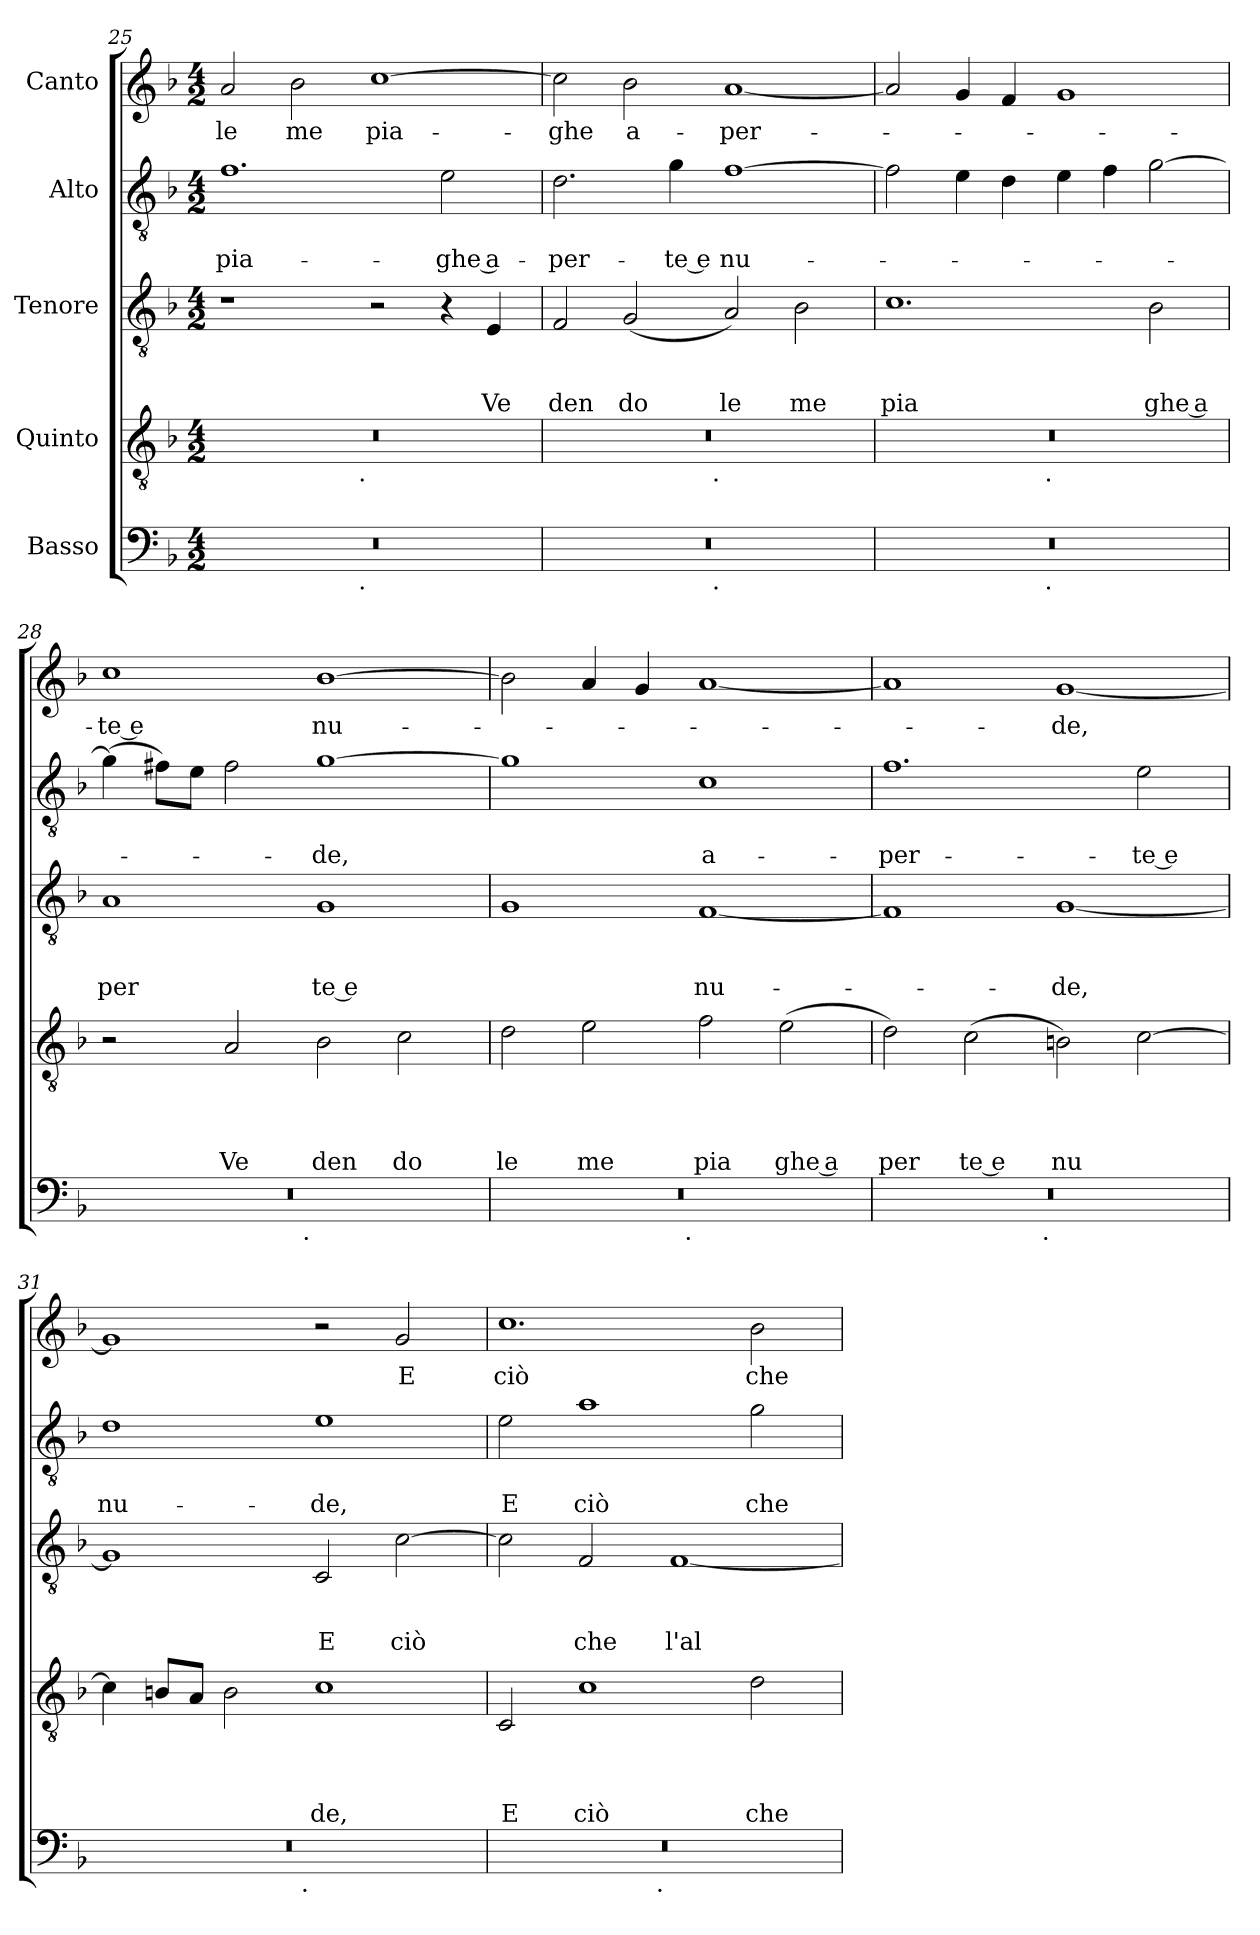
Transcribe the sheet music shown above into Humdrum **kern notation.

**kern	**kern	**text	**text	**text	**text	**kern	**text	**text	**text	**kern	**text	**text	**kern	**text
*part5	*part4	*part4	*part4	*part4	*part4	*part3	*part3	*part3	*part3	*part2	*part2	*part2	*part1	*part1
*staff5	*staff4	*staff4	*staff4	*staff4	*staff4	*staff3	*staff3	*staff3	*staff3	*staff2	*staff2	*staff2	*staff1	*staff1
*I"Basso	*I"Quinto	*	*	*	*	*I"Tenore	*	*	*	*I"Alto	*	*	*I"Canto	*
*clefF4	*clefGv2	*	*	*	*	*clefGv2	*	*	*	*clefGv2	*	*	*clefG2	*
*k[b-]	*k[b-]	*	*	*	*	*k[b-]	*	*	*	*k[b-]	*	*	*k[b-]	*
*F:	*F:	*	*	*	*	*F:	*	*	*	*F:	*	*	*F:	*
*M4/2	*M4/2	*	*	*	*	*M4/2	*	*	*	*M4/2	*	*	*M4/2	*
=25	=25	=25	=25	=25	=25	=25	=25	=25	=25	=25	=25	=25	=25	=25
!	!	!	!	!	!	!	!	!	!	!	!	!LO:LY:b	!	!LO:LY:b
*^	*^	*	*	*	*	*	*	*	*	*	*	*	*	*
0r	2ryy	0r	2ryy	.	.	.	.	1r	.	.	.	1.f	.	pia-	2a/	le
!	!	!	!	!	!	!	!	!	!	!	!	!	!	!	!	!LO:LY:b
.	4...ryy	.	4...ryy	.	.	.	.	.	.	.	.	.	.	.	2b-\	me
!	!	!	!LO:TX:b:t=.	!	!	!	!	!	!	!	!	!	!	!	!	!
!	!LO:TX:b:t=.	!	!	!	!	!	!	!	!	!	!	!	!	!	!	!
.	1ryy	.	1ryy	.	.	.	.	.	.	.	.	.	.	.	.	.
!	!	!	!	!	!	!	!	!	!	!	!	!	!	!	!	!LO:LY:b
.	.	.	.	.	.	.	.	2r	.	.	.	.	.	.	[>1cc	pia-
!	!	!	!	!	!	!	!	!	!	!	!	!	!	!LO:LY:b:rj	!	!
.	.	.	.	.	.	.	.	4r	.	.	.	2e\	.	-ghe a-	.	.
!	!	!	!	!	!	!	!	!	!	!	!LO:LY:b	!	!	!	!	!
.	.	.	.	.	.	.	.	4E/	.	.	Ve	.	.	.	.	.
.	32ryy	.	32ryy	.	.	.	.	.	.	.	.	.	.	.	.	.
=26	=26	=26	=26	=26	=26	=26	=26	=26	=26	=26	=26	=26	=26	=26	=26	=26
!	!	!	!	!	!	!	!	!	!	!	!LO:LY:b	!	!	!LO:LY:b	!	!LO:LY:b
0r	2ryy	0r	2ryy	.	.	.	.	2F/	.	.	den	2.d\	.	-per-	2cc\]	-ghe
!	!	!	!	!	!	!	!	!	!	!	!LO:LY:b	!	!	!	!	!LO:LY:b
.	4...ryy	.	4...ryy	.	.	.	.	(2G/	.	.	do	.	.	.	2b-\	a-
!	!	!	!	!	!	!	!	!	!	!	!	!	!	!LO:LY:b:rj	!	!
.	.	.	.	.	.	.	.	.	.	.	.	(4g\	.	-te e	.	.
!	!	!	!LO:TX:b:t=.	!	!	!	!	!	!	!	!	!	!	!	!	!
!	!LO:TX:b:t=.	!	!	!	!	!	!	!	!	!	!	!	!	!	!	!
.	1ryy	.	1ryy	.	.	.	.	.	.	.	.	.	.	.	.	.
!	!	!	!	!	!	!	!	!	!	!	!LO:LY:b	!	!	!LO:LY:b	!	!LO:LY:b
.	.	.	.	.	.	.	.	2A/)	.	.	le	[>1f	.	nu-	[<1a	-per-
!	!	!	!	!	!	!	!	!	!	!	!LO:LY:b	!	!	!	!	!
.	.	.	.	.	.	.	.	2B-\	.	.	me	.	.	.	.	.
.	32ryy	.	32ryy	.	.	.	.	.	.	.	.	.	.	.	.	.
=27	=27	=27	=27	=27	=27	=27	=27	=27	=27	=27	=27	=27	=27	=27	=27	=27
!	!	!	!	!	!	!	!	!	!	!	!LO:LY:b	!	!	!	!	!
0r	2ryy	0r	2ryy	.	.	.	.	1.c	.	.	pia	2f\]	.	.	2a/]	.
.	4...ryy	.	4...ryy	.	.	.	.	.	.	.	.	4e\	.	.	4g/	.
.	.	.	.	.	.	.	.	.	.	.	.	4d\	.	.	4f/	.
!	!	!	!LO:TX:b:t=.	!	!	!	!	!	!	!	!	!	!	!	!	!
!	!LO:TX:b:t=.	!	!	!	!	!	!	!	!	!	!	!	!	!	!	!
.	1ryy	.	1ryy	.	.	.	.	.	.	.	.	.	.	.	.	.
.	.	.	.	.	.	.	.	.	.	.	.	4e\	.	.	1g	.
.	.	.	.	.	.	.	.	.	.	.	.	4f\	.	.	.	.
!	!	!	!	!	!	!	!	!	!	!	!LO:LY:b:rj	!	!	!	!	!
.	.	.	.	.	.	.	.	2B-\	.	.	ghe a	[>2g\	.	.	.	.
.	32ryy	.	32ryy	.	.	.	.	.	.	.	.	.	.	.	.	.
=28	=28	=28	=28	=28	=28	=28	=28	=28	=28	=28	=28	=28	=28	=28	=28	=28
!	!	!	!	!	!	!	!	!	!	!	!LO:LY:b	!	!	!	!	!LO:LY:b:rj
*	*	*v	*v	*	*	*	*	*	*	*	*	*	*	*	*	*
0r	2ryy	2r	.	.	.	.	1A	.	.	per	(>4g\]	.	.	1cc	-te e
.	.	.	.	.	.	.	.	.	.	.	8f#X\L)	.	.	.	.
.	.	.	.	.	.	.	.	.	.	.	8e\J	.	.	.	.
!	!	!	!	!	!	!LO:LY:b	!	!	!	!	!	!	!	!	!
.	4...ryy	2A/	.	.	.	Ve	.	.	.	.	2f#\	.	.	.	.
!	!LO:TX:b:t=.	!	!	!	!	!	!	!	!	!	!	!	!	!	!
.	1ryy	.	.	.	.	.	.	.	.	.	.	.	.	.	.
!	!	!	!	!	!	!LO:LY:b	!	!	!	!LO:LY:b	!	!	!LO:LY:b	!	!LO:LY:b
.	.	2B-\	.	.	.	den	1G	.	.	te e	[<1g	.	-de,	[<1b-	nu-
!	!	!	!	!	!	!LO:LY:b	!	!	!	!	!	!	!	!	!
.	.	2c\	.	.	.	do	.	.	.	.	.	.	.	.	.
.	32ryy	.	.	.	.	.	.	.	.	.	.	.	.	.	.
!!LO:LB:g=z
=29	=29	=29	=29	=29	=29	=29	=29	=29	=29	=29	=29	=29	=29	=29	=29
!	!	!	!	!	!	!LO:LY:b	!	!	!	!	!	!	!	!	!
0r	2ryy	2d\	.	.	.	le	1G	.	.	.	1g]	.	.	2b-\]	.
!	!	!	!	!	!	!LO:LY:b	!	!	!	!	!	!	!	!	!
.	4...ryy	2e\	.	.	.	me	.	.	.	.	.	.	.	4a/	.
.	.	.	.	.	.	.	.	.	.	.	.	.	.	4g/	.
!	!LO:TX:b:t=.	!	!	!	!	!	!	!	!	!	!	!	!	!	!
.	1ryy	.	.	.	.	.	.	.	.	.	.	.	.	.	.
!	!	!	!	!	!	!LO:LY:b	!	!	!	!LO:LY:b	!	!	!LO:LY:b	!	!
.	.	2f\	.	.	.	pia	[<1F	.	.	nu-	1c	.	a-	[<1a	.
!	!	!	!	!	!	!LO:LY:b:rj	!	!	!	!	!	!	!	!	!
.	.	(<2e\	.	.	.	ghe a	.	.	.	.	.	.	.	.	.
.	32ryy	.	.	.	.	.	.	.	.	.	.	.	.	.	.
=30	=30	=30	=30	=30	=30	=30	=30	=30	=30	=30	=30	=30	=30	=30	=30
!	!	!	!	!	!	!LO:LY:b	!	!	!	!	!	!	!LO:LY:b	!	!
0r	2ryy	2d\)	.	.	.	per	1F]	.	.	.	1.f	.	-per-	1a]	.
!	!	!	!	!	!	!LO:LY:b:rj	!	!	!	!	!	!	!	!	!
.	4...ryy	(<2c\	.	.	.	te e	.	.	.	.	.	.	.	.	.
!	!LO:TX:b:t=.	!	!	!	!	!	!	!	!	!	!	!	!	!	!
.	1ryy	.	.	.	.	.	.	.	.	.	.	.	.	.	.
!	!	!	!	!	!	!LO:LY:b	!	!	!	!LO:LY:b	!	!	!	!	!LO:LY:b
.	.	2Bn\)	.	.	.	nu	[<1G	.	.	-de,	.	.	.	[<1g	-de,
!	!	!	!	!	!	!	!	!	!	!	!	!	!LO:LY:b:rj	!	!
.	.	[>2c\	.	.	.	.	.	.	.	.	2e\	.	-te e	.	.
.	32ryy	.	.	.	.	.	.	.	.	.	.	.	.	.	.
=31	=31	=31	=31	=31	=31	=31	=31	=31	=31	=31	=31	=31	=31	=31	=31
!	!	!	!	!	!	!	!	!	!	!	!	!	!LO:LY:b	!	!
0r	2ryy	4c\]	.	.	.	.	1G]	.	.	.	1d	.	nu-	1g]	.
.	.	8Bn/L	.	.	.	.	.	.	.	.	.	.	.	.	.
.	.	8A/J	.	.	.	.	.	.	.	.	.	.	.	.	.
.	4...ryy	2B\	.	.	.	.	.	.	.	.	.	.	.	.	.
!	!LO:TX:b:t=.	!	!	!	!	!	!	!	!	!	!	!	!	!	!
.	1ryy	.	.	.	.	.	.	.	.	.	.	.	.	.	.
!	!	!	!	!	!	!LO:LY:b	!	!	!	!LO:LY:b	!	!	!LO:LY:b	!	!
.	.	1c	.	.	.	de,	2C/	.	.	E	1e	.	-de,	2r	.
!	!	!	!	!	!	!	!	!	!	!LO:LY:b	!	!	!	!	!LO:LY:b
.	.	.	.	.	.	.	[>2c\	.	.	ciò	.	.	.	2g/	E
.	32ryy	.	.	.	.	.	.	.	.	.	.	.	.	.	.
=32	=32	=32	=32	=32	=32	=32	=32	=32	=32	=32	=32	=32	=32	=32	=32
!	!	!	!	!	!	!LO:LY:b	!	!	!	!	!	!	!LO:LY:b	!	!LO:LY:b
0r	2ryy	2C/	.	.	.	E	2c\]	.	.	.	2e\	.	E	1.cc	ciò
!	!	!	!	!	!	!LO:LY:b	!	!	!	!LO:LY:b	!	!	!LO:LY:b	!	!
.	4...ryy	1c	.	.	.	ciò	2F/	.	.	che	1a	.	ciò	.	.
!	!LO:TX:b:t=.	!	!	!	!	!	!	!	!	!	!	!	!	!	!
.	1ryy	.	.	.	.	.	.	.	.	.	.	.	.	.	.
!	!	!	!	!	!	!	!	!	!	!LO:LY:b	!	!	!	!	!
.	.	.	.	.	.	.	[<1F	.	.	l'al-	.	.	.	.	.
!	!	!	!	!	!	!LO:LY:b	!	!	!	!	!	!	!LO:LY:b	!	!LO:LY:b
.	.	2d\	.	.	.	che	.	.	.	.	2g\	.	che	2b-\	che
.	32ryy	.	.	.	.	.	.	.	.	.	.	.	.	.	.
*v	*v	*	*	*	*	*	*	*	*	*	*	*	*	*	*
=	=	=	=	=	=	=	=	=	=	=	=	=	=	=
*-	*-	*-	*-	*-	*-	*-	*-	*-	*-	*-	*-	*-	*-	*-
